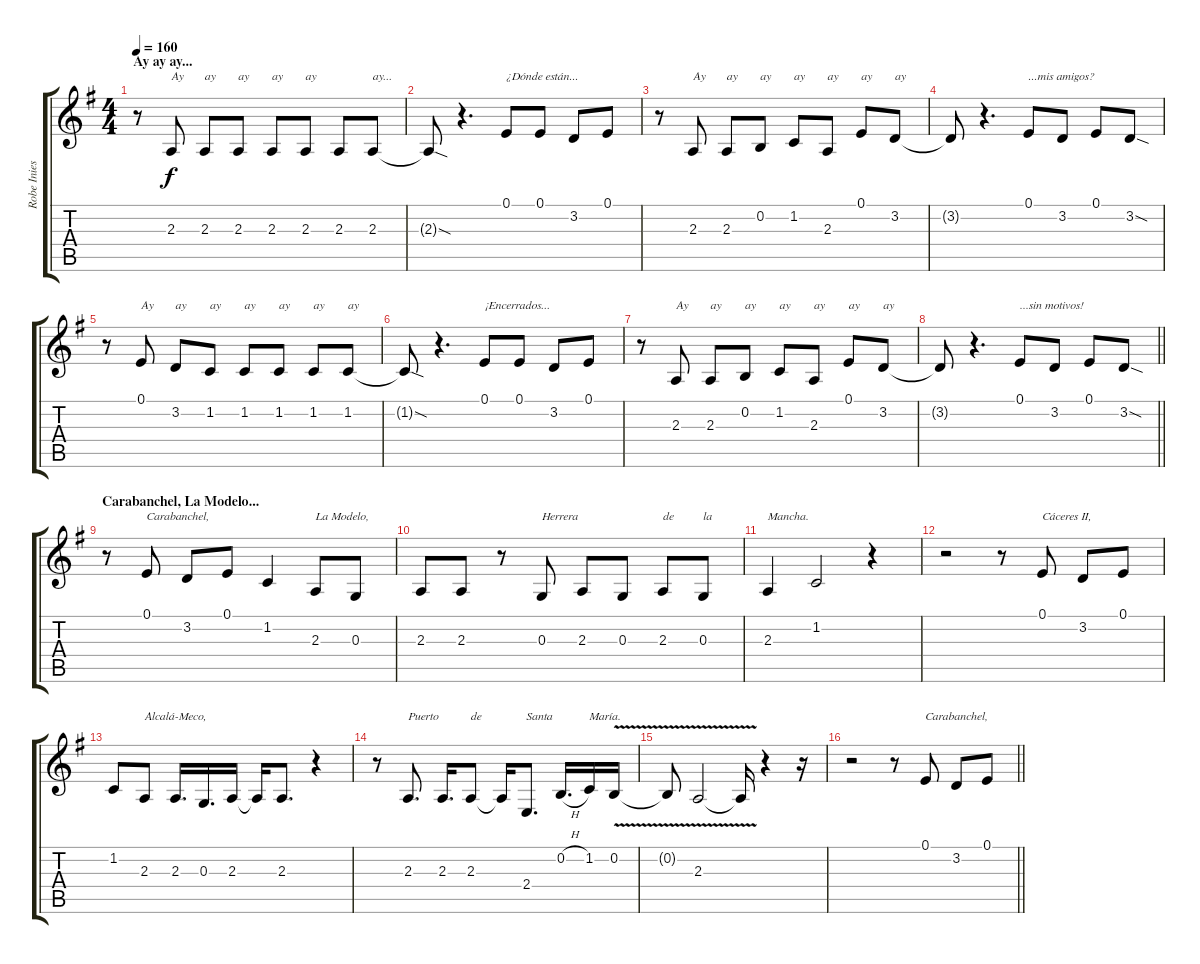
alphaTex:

\track ("Robe Iniesta - Voz" "Robe Inies") {instrument oboe}
\staff {score tabs}
\tuning (E4 B3 G3 D3 A2 E2) {hide}
\ts (4 4)
\section ("" "Ay ay ay...")
\tempo 160
\clef g2
\ks eminor
r.8{dy f} 2.3.8{txt "Ay"} 2.3.8{txt "ay"} 2.3.8{txt "ay"} 2.3.8{txt "ay"} 2.3.8{txt "ay"} 2.3.8 2.3.8{txt "ay..."} |
2.3{sod t}.8 r.4{d} 0.1.8{txt "¿Dónde están..."} 0.1.8 3.2.8 0.1.8 |
r.8 2.3.8{txt "Ay"} 2.3.8{txt "ay"} 0.2.8{txt "ay"} 1.2.8{txt "ay"} 2.3.8{txt "ay"} 0.1.8{txt "ay"} 3.2.8{txt "ay"} |
3.2{t}.8 r.4{d} 0.1.8{txt "...mis amigos?"} 3.2.8 0.1.8 3.2{sod}.8 |
r.8 0.1.8{txt "Ay"} 3.2.8{txt "ay"} 1.2.8{txt "ay"} 1.2.8{txt "ay"} 1.2.8{txt "ay"} 1.2.8{txt "ay"} 1.2.8{txt "ay"} |
1.2{sod t}.8 r.4{d} 0.1.8{txt "¡Encerrados..."} 0.1.8 3.2.8 0.1.8 |
r.8 2.3.8{txt "Ay"} 2.3.8{txt "ay"} 0.2.8{txt "ay"} 1.2.8{txt "ay"} 2.3.8{txt "ay"} 0.1.8{txt "ay"} 3.2.8{txt "ay"} |
\barLineRight lightlight
3.2{t}.8 r.4{d} 0.1.8{txt "...sin motivos!"} 3.2.8 0.1.8 3.2{sod}.8 |
\section ("" "Carabanchel, La Modelo...")
r.8 0.1.8{txt "Carabanchel,"} 3.2.8 0.1.8 1.2.4 2.3.8{txt "La Modelo,"} 0.3.8 |
2.3.8 2.3.8 r.8 0.3.8{txt "Herrera"} 2.3.8 0.3.8 2.3.8{txt "de"} 0.3.8{txt "la"} |
2.3.4{txt "Mancha."} 1.2.2 r.4 |
r.2 r.8 0.1.8{txt "Cáceres II,"} 3.2.8 0.1.8 |
1.2.8 2.3.8{txt "Alcalá-Meco,"} 2.3.16{d} 0.3.16{d} 2.3.16 2.3{t}.16 2.3.8{d} r.4 |
r.8 2.3.8{d txt "Puerto"} 2.3.16{d} 2.3.8{txt "de"} 2.3{t}.16 2.4.8{d txt "Santa"} 0.2{h}.16{d} 1.2.16{txt "María."} 0.2{v}.16 |
0.2{t}.8 2.3{v}.2 2.3{t}.16 r.4 r.16 |
\barLineRight lightlight
r.2 r.8 0.1.8{txt "Carabanchel,"} 3.2.8 0.1.8
